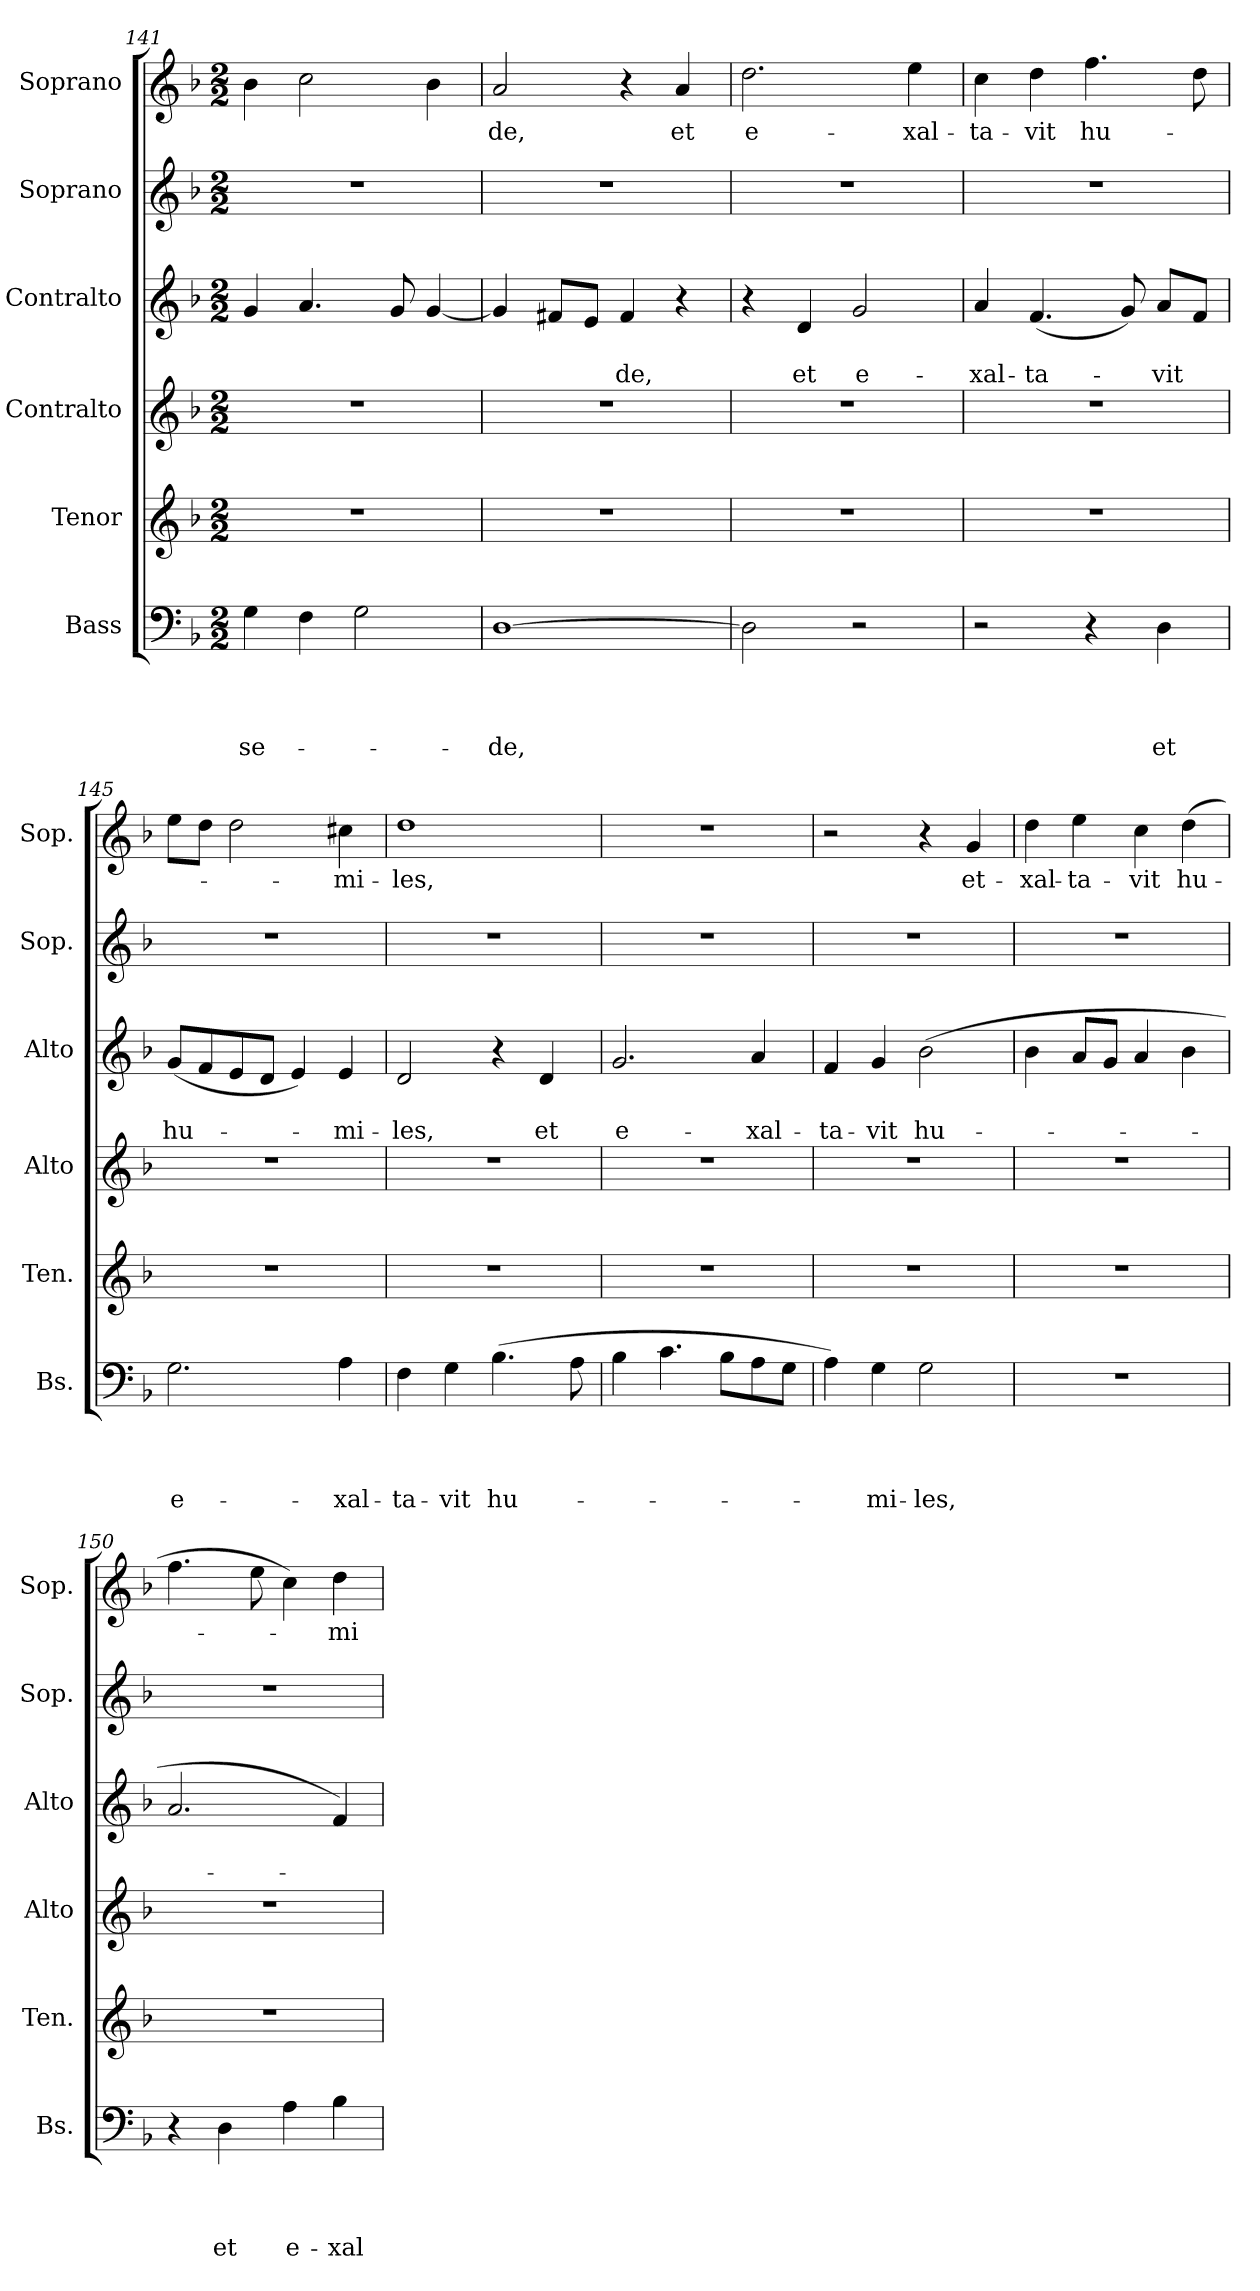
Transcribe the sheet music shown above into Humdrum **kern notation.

**kern	**text	**text	**text	**text	**kern	**kern	**kern	**text	**text	**kern	**kern	**text
*part6	*part6	*part6	*part6	*part6	*part5	*part4	*part3	*part3	*part3	*part2	*part1	*part1
*staff6	*staff6	*staff6	*staff6	*staff6	*staff5	*staff4	*staff3	*staff3	*staff3	*staff2	*staff1	*staff1
*I"Bass	*	*	*	*	*I"Tenor	*I"Contralto	*I"Contralto	*	*	*I"Soprano	*I"Soprano	*
*I'Bs.	*	*	*	*	*I'Ten.	*I'Alto	*I'Alto	*	*	*I'Sop.	*I'Sop.	*
*clefF4	*	*	*	*	*clefG2	*clefG2	*clefG2	*	*	*clefG2	*clefG2	*
*	*	*	*	*	*ITrd7c12	*	*	*	*	*	*	*
*k[b-]	*	*	*	*	*k[b-]	*k[b-]	*k[b-]	*	*	*k[b-]	*k[b-]	*
*F:	*	*	*	*	*F:	*F:	*F:	*	*	*F:	*F:	*
*M2/2	*	*	*	*	*M2/2	*M2/2	*M2/2	*	*	*M2/2	*M2/2	*
=141	=141	=141	=141	=141	=141	=141	=141	=141	=141	=141	=141	=141
!	!	!	!	!LO:LY:b	!	!	!	!	!	!	!	!
4G\	.	.	.	se-	1r	1r	4g/	.	.	1r	4b-\	.
4F\	.	.	.	.	.	.	4.a/	.	.	.	2cc\	.
2G\	.	.	.	.	.	.	.	.	.	.	.	.
.	.	.	.	.	.	.	8g/	.	.	.	.	.
.	.	.	.	.	.	.	[<4g/	.	.	.	4b-\	.
!!LO:PB:g=z
=142	=142	=142	=142	=142	=142	=142	=142	=142	=142	=142	=142	=142
!	!	!	!	!LO:LY:b	!	!	!	!	!	!	!	!LO:LY:b
[<1D	.	.	.	-de,	1r	1r	4g/]	.	.	1r	2a/	-de,
.	.	.	.	.	.	.	8f#X/L	.	.	.	.	.
.	.	.	.	.	.	.	8e/J	.	.	.	.	.
!	!	!	!	!	!	!	!	!	!LO:LY:b	!	!	!
.	.	.	.	.	.	.	4f#/	.	-de,	.	4r	.
!	!	!	!	!	!	!	!	!	!	!	!	!LO:LY:b
.	.	.	.	.	.	.	4r	.	.	.	4a/	et
=143	=143	=143	=143	=143	=143	=143	=143	=143	=143	=143	=143	=143
!	!	!	!	!	!	!	!	!	!	!	!	!LO:LY:b
2D\]	.	.	.	.	1r	1r	4r	.	.	1r	2.dd\	e-
!	!	!	!	!	!	!	!	!	!LO:LY:b	!	!	!
.	.	.	.	.	.	.	4d/	.	et	.	.	.
!	!	!	!	!	!	!	!	!	!LO:LY:b	!	!	!
2r	.	.	.	.	.	.	2g/	.	e-	.	.	.
!	!	!	!	!	!	!	!	!	!	!	!	!LO:LY:b
.	.	.	.	.	.	.	.	.	.	.	4ee\	-xal-
=144	=144	=144	=144	=144	=144	=144	=144	=144	=144	=144	=144	=144
!	!	!	!	!	!	!	!	!	!LO:LY:b	!	!	!LO:LY:b
2r	.	.	.	.	1r	1r	4a/	.	-xal-	1r	4cc\	-ta-
!	!	!	!	!	!	!	!	!	!LO:LY:b	!	!	!LO:LY:b
.	.	.	.	.	.	.	(<4.f/	.	-ta-	.	4dd\	-vit
!	!	!	!	!	!	!	!	!	!	!	!	!LO:LY:b
4r	.	.	.	.	.	.	.	.	.	.	4.ff\	hu-
.	.	.	.	.	.	.	8g/)	.	.	.	.	.
!	!	!	!	!LO:LY:b	!	!	!	!	!LO:LY:b	!	!	!
4D\	.	.	.	et	.	.	8a/L	.	-vit	.	.	.
.	.	.	.	.	.	.	8f/J	.	.	.	8dd\	.
=145	=145	=145	=145	=145	=145	=145	=145	=145	=145	=145	=145	=145
!	!	!	!	!LO:LY:b	!	!	!	!	!LO:LY:b	!	!	!
2.G\	.	.	.	e-	1r	1r	(<8g/L	.	hu-	1r	8ee\L	.
.	.	.	.	.	.	.	8f/	.	.	.	8dd\J	.
.	.	.	.	.	.	.	8e/	.	.	.	2dd\	.
.	.	.	.	.	.	.	8d/J	.	.	.	.	.
.	.	.	.	.	.	.	4e/)	.	.	.	.	.
!	!	!	!	!LO:LY:b	!	!	!	!	!LO:LY:b	!	!	!LO:LY:b
4A\	.	.	.	-xal-	.	.	4e/	.	-mi-	.	4cc#X\	-mi-
=146	=146	=146	=146	=146	=146	=146	=146	=146	=146	=146	=146	=146
!	!	!	!	!LO:LY:b	!	!	!	!	!LO:LY:b	!	!	!LO:LY:b
4F\	.	.	.	-ta-	1r	1r	2d/	.	-les,	1r	1dd	-les,
!	!	!	!	!LO:LY:b	!	!	!	!	!	!	!	!
4G\	.	.	.	-vit	.	.	.	.	.	.	.	.
!	!	!	!	!LO:LY:b	!	!	!	!	!	!	!	!
(<4.B-\	.	.	.	hu-	.	.	4r	.	.	.	.	.
!	!	!	!	!	!	!	!	!	!LO:LY:b	!	!	!
.	.	.	.	.	.	.	4d/	.	et	.	.	.
8A\	.	.	.	.	.	.	.	.	.	.	.	.
!!LO:LB:g=z
=147	=147	=147	=147	=147	=147	=147	=147	=147	=147	=147	=147	=147
!	!	!	!	!	!	!	!	!	!LO:LY:b	!	!	!
4B-\	.	.	.	.	1r	1r	2.g/	.	e-	1r	1r	.
4.c\	.	.	.	.	.	.	.	.	.	.	.	.
8B-\L	.	.	.	.	.	.	.	.	.	.	.	.
!	!	!	!	!	!	!	!	!	!LO:LY:b	!	!	!
8A\	.	.	.	.	.	.	4a/	.	-xal-	.	.	.
8G\J	.	.	.	.	.	.	.	.	.	.	.	.
=148	=148	=148	=148	=148	=148	=148	=148	=148	=148	=148	=148	=148
!	!	!	!	!	!	!	!	!	!LO:LY:b	!	!	!
4A\)	.	.	.	.	1r	1r	4f/	.	-ta-	1r	2r	.
!	!	!	!	!LO:LY:b	!	!	!	!	!LO:LY:b	!	!	!
4G\	.	.	.	-mi-	.	.	4g/	.	-vit	.	.	.
!	!	!	!	!LO:LY:b	!	!	!	!	!LO:LY:b	!	!	!
2G\	.	.	.	-les,	.	.	(<2b-\	.	hu-	.	4r	.
!	!	!	!	!	!	!	!	!	!	!	!	!LO:LY:b
.	.	.	.	.	.	.	.	.	.	.	4g/	et-
=149	=149	=149	=149	=149	=149	=149	=149	=149	=149	=149	=149	=149
!	!	!	!	!	!	!	!	!	!	!	!	!LO:LY:b
1r	.	.	.	.	1r	1r	4b-\	.	.	1r	4dd\	-xal-
!	!	!	!	!	!	!	!	!	!	!	!	!LO:LY:b
.	.	.	.	.	.	.	8a/L	.	.	.	4ee\	-ta-
.	.	.	.	.	.	.	8g/J	.	.	.	.	.
!	!	!	!	!	!	!	!	!	!	!	!	!LO:LY:b
.	.	.	.	.	.	.	4a/	.	.	.	4cc\	-vit
!	!	!	!	!	!	!	!	!	!	!	!	!LO:LY:b
.	.	.	.	.	.	.	4b-\	.	.	.	(>4dd\	hu-
=150	=150	=150	=150	=150	=150	=150	=150	=150	=150	=150	=150	=150
4r	.	.	.	.	1r	1r	2.a/	.	.	1r	4.ff\	.
!	!	!	!	!LO:LY:b	!	!	!	!	!	!	!	!
4D\	.	.	.	et	.	.	.	.	.	.	.	.
.	.	.	.	.	.	.	.	.	.	.	8ee\	.
!	!	!	!	!LO:LY:b	!	!	!	!	!	!	!	!
4A\	.	.	.	e-	.	.	.	.	.	.	4cc\)	.
!	!	!	!	!LO:LY:b	!	!	!	!	!	!	!	!LO:LY:b
4B-\	.	.	.	-xal-	.	.	4f/)	.	.	.	4dd\	-mi-
=	=	=	=	=	=	=	=	=	=	=	=	=
*-	*-	*-	*-	*-	*-	*-	*-	*-	*-	*-	*-	*-
